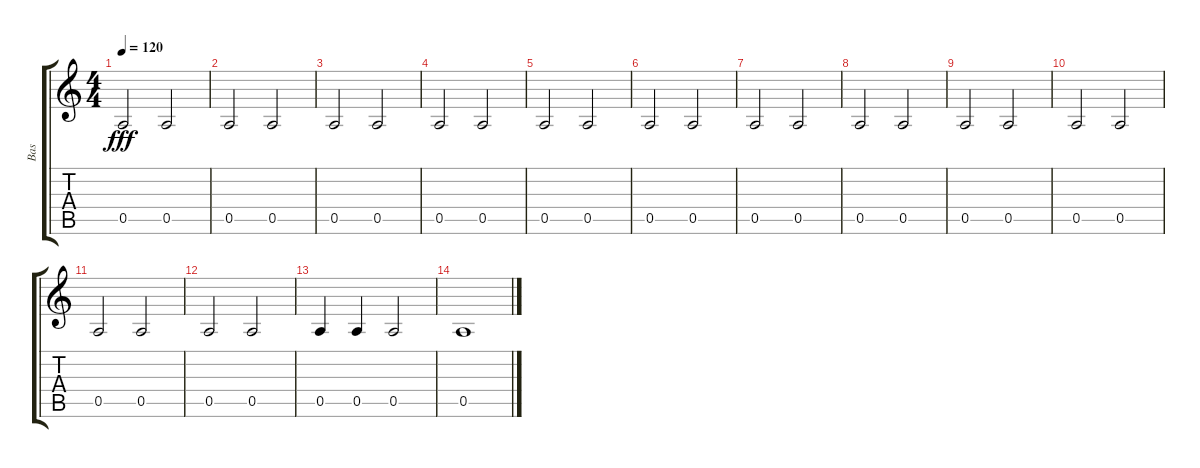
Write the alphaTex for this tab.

\track ("Bas" "Bas") {instrument acousticguitarsteel}
\staff {score tabs}
\tuning (E4 B3 G3 D3 A2 E2) {hide}
\ts (4 4)
\tempo 120
\clef g2
\ks c
0.5.2{dy fff} 0.5.2 |
0.5.2 0.5.2 |
0.5.2 0.5.2 |
0.5.2 0.5.2 |
0.5.2 0.5.2 |
0.5.2 0.5.2 |
0.5.2 0.5.2 |
0.5.2 0.5.2 |
0.5.2 0.5.2 |
0.5.2 0.5.2 |
0.5.2 0.5.2 |
0.5.2 0.5.2 |
0.5.4 0.5.4 0.5.2 |
0.5.1
